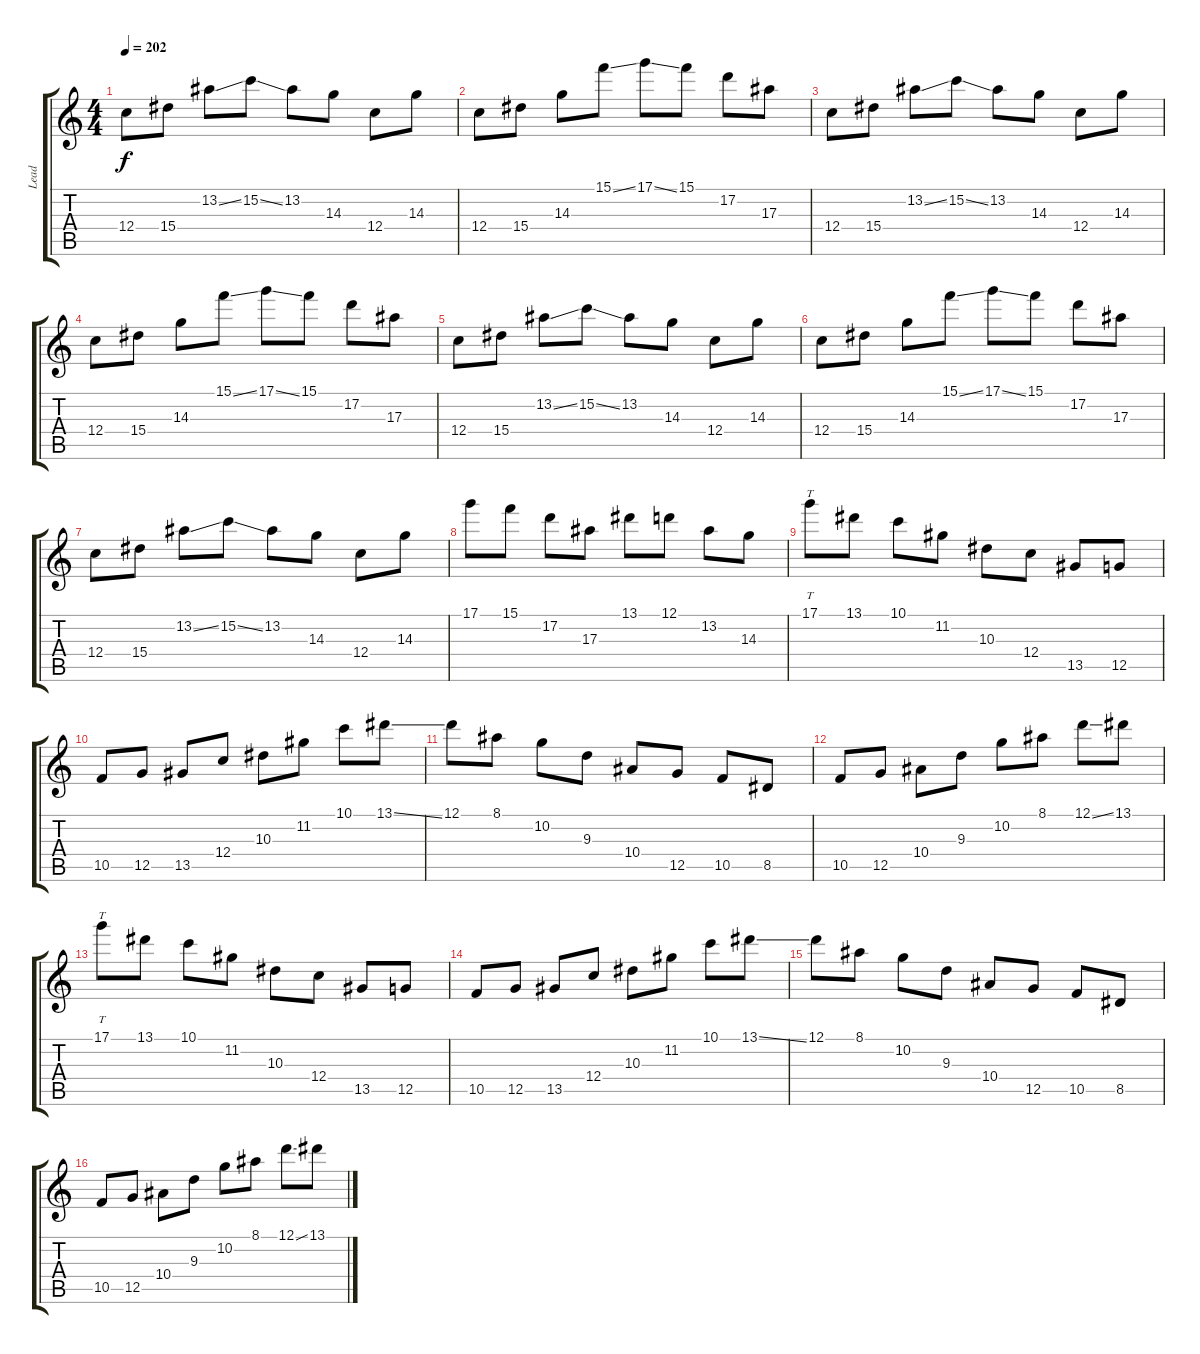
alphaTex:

\track ("Lead" "Lead") {instrument distortionguitar}
\staff {score tabs}
\tuning (D4 A3 F3 C3 G2 C2) {hide}
\ts (4 4)
\tempo 202
\clef g2
\ks c
12.4.8{dy f} 15.4.8 13.2{ss}.8 15.2{ss}.8 13.2.8 14.3.8 12.4.8 14.3.8 |
12.4.8 15.4.8 14.3.8 15.1{ss}.8 17.1{ss}.8 15.1.8 17.2.8 17.3.8 |
12.4.8 15.4.8 13.2{ss}.8 15.2{ss}.8 13.2.8 14.3.8 12.4.8 14.3.8 |
12.4.8 15.4.8 14.3.8 15.1{ss}.8 17.1{ss}.8 15.1.8 17.2.8 17.3.8 |
12.4.8 15.4.8 13.2{ss}.8 15.2{ss}.8 13.2.8 14.3.8 12.4.8 14.3.8 |
12.4.8 15.4.8 14.3.8 15.1{ss}.8 17.1{ss}.8 15.1.8 17.2.8 17.3.8 |
12.4.8 15.4.8 13.2{ss}.8 15.2{ss}.8 13.2.8 14.3.8 12.4.8 14.3.8 |
17.1.8 15.1.8 17.2.8 17.3.8 13.1.8 12.1.8 13.2.8 14.3.8 |
17.1.8{tt} 13.1.8 10.1.8 11.2.8 10.3.8 12.4.8 13.5.8 12.5.8 |
10.5.8 12.5.8 13.5.8 12.4.8 10.3.8 11.2.8 10.1.8 13.1{ss}.8 |
12.1.8 8.1.8 10.2.8 9.3.8 10.4.8 12.5.8 10.5.8 8.5.8 |
10.5.8 12.5.8 10.4.8 9.3.8 10.2.8 8.1.8 12.1{ss}.8 13.1.8 |
17.1.8{tt} 13.1.8 10.1.8 11.2.8 10.3.8 12.4.8 13.5.8 12.5.8 |
10.5.8 12.5.8 13.5.8 12.4.8 10.3.8 11.2.8 10.1.8 13.1{ss}.8 |
12.1.8 8.1.8 10.2.8 9.3.8 10.4.8 12.5.8 10.5.8 8.5.8 |
10.5.8 12.5.8 10.4.8 9.3.8 10.2.8 8.1.8 12.1{ss}.8 13.1.8
